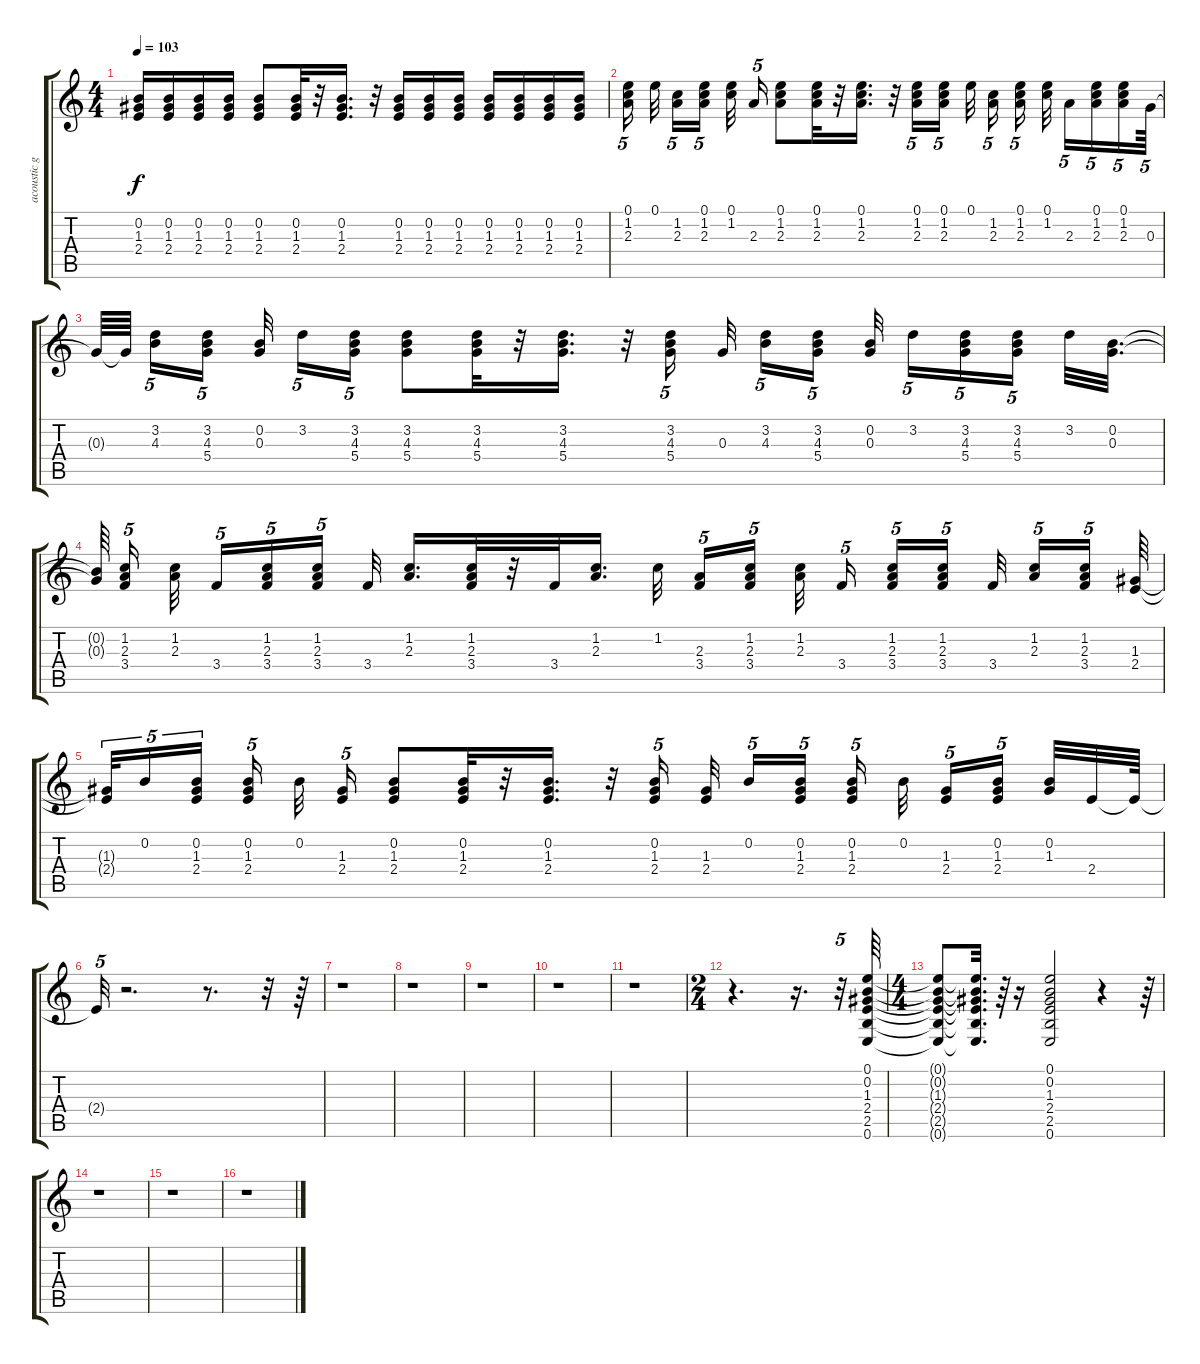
\track ("acoustic guitar" "acoustic g") {instrument acousticguitarsteel}
\staff {score tabs}
\tuning (E4 B3 G3 D3 A2 E2) {hide}
\ts (4 4)
\tempo 103
\clef g2
\ks c
(0.2 1.3 2.4).16{dy f} (0.2 1.3 2.4).16 (0.2 1.3 2.4).16 (0.2 1.3 2.4).16 (0.2 1.3 2.4).8 (0.2 1.3 2.4).32 r.32 (0.2 1.3 2.4).16{d} r.32 (0.2 1.3 2.4).16 (0.2 1.3 2.4).16 (0.2 1.3 2.4).16 (0.2 1.3 2.4).16 (0.2 1.3 2.4).16 (0.2 1.3 2.4).16 (0.2 1.3 2.4).16 |
(0.1 1.2 2.3).16{tu (5 4) beam splitsecondary} 0.1.32{beam splitsecondary} (1.2 2.3).16{tu (5 4)} (0.1 1.2 2.3).16{tu (5 4) beam splitsecondary} (0.1 1.2).32 2.3.16{tu (5 4)} (0.1 1.2 2.3).8 (0.1 1.2 2.3).32 r.32 (0.1 1.2 2.3).16{d} r.32 (0.1 1.2 2.3).16{tu (5 4)} (0.1 1.2 2.3).16{tu (5 4) beam splitsecondary} 0.1.32 (1.2 2.3).16{tu (5 4)} (0.1 1.2 2.3).16{tu (5 4) beam splitsecondary} (0.1 1.2).32{beam splitsecondary} 2.3.16{tu (5 4)} (0.1 1.2 2.3).16{tu (5 4)} (0.1 1.2 2.3).16{tu (5 4)} 0.3.64{tu (5 4)} |
0.3{t}.64 0.3{t}.64{beam splitsecondary} (3.2 4.3).16{tu (5 4)} (3.2 4.3 5.4).16{tu (5 4) beam splitsecondary} (0.2 0.3).32{beam splitsecondary} 3.2.16{tu (5 4)} (3.2 4.3 5.4).16{tu (5 4)} (3.2 4.3 5.4).8 (3.2 4.3 5.4).32 r.32 (3.2 4.3 5.4).16{d} r.32 (3.2 4.3 5.4).16{tu (5 4) beam splitsecondary} 0.3.32{beam splitsecondary} (3.2 4.3).16{tu (5 4)} (3.2 4.3 5.4).16{tu (5 4)} (0.2 0.3).32{beam splitsecondary} 3.2.16{tu (5 4)} (3.2 4.3 5.4).16{tu (5 4)} (3.2 4.3 5.4).16{tu (5 4) beam splitsecondary} 3.2.32 (0.2 0.3).32{d} |
(0.2{t} 0.3{t}).64{beam splitsecondary} (1.2 2.3 3.4).16{tu (5 4) beam splitsecondary} (1.2 2.3).32{beam splitsecondary} 3.4.16{tu (5 4)} (1.2 2.3 3.4).16{tu (5 4)} (1.2 2.3 3.4).16{tu (5 4) beam splitsecondary} 3.4.32 (1.2 2.3).16{d} (1.2 2.3 3.4).32 r.32 3.4.32 (1.2 2.3).16{d} 1.2.32{beam splitsecondary} (2.3 3.4).16{tu (5 4)} (1.2 2.3 3.4).16{tu (5 4) beam splitsecondary} (1.2 2.3).32 3.4.16{tu (5 4)} (1.2 2.3 3.4).16{tu (5 4)} (1.2 2.3 3.4).16{tu (5 4) beam splitsecondary} 3.4.32{beam splitsecondary} (1.2 2.3).16{tu (5 4)} (1.2 2.3 3.4).16{tu (5 4)} (1.3 2.4).64 |
(1.3{t} 2.4{t}).32{tu (5 4)} 0.2.16{tu (5 4)} (0.2 1.3 2.4).16{tu (5 4) beam splitsecondary} (0.2 1.3 2.4).16{tu (5 4) beam splitsecondary} 0.2.32 (1.3 2.4).16{tu (5 4)} (0.2 1.3 2.4).8 (0.2 1.3 2.4).32 r.32 (0.2 1.3 2.4).16{d} r.32 (0.2 1.3 2.4).16{tu (5 4) beam splitsecondary} (1.3 2.4).32{beam splitsecondary} 0.2.16{tu (5 4)} (0.2 1.3 2.4).16{tu (5 4)} (0.2 1.3 2.4).16{tu (5 4) beam splitsecondary} 0.2.32{beam splitsecondary} (1.3 2.4).16{tu (5 4)} (0.2 1.3 2.4).16{tu (5 4) beam splitsecondary} (0.2 1.3).32 2.4.32 2.4{t}.64 |
2.4{t}.32{tu (5 4)} r.2{d} r.8{d} r.32 r.64 |
r.1 |
r.1 |
r.1 |
r.1 |
r.1 |
\ts (2 4)
r.4{d} r.16{d} r.32{tu (5 4)} (0.1 0.2 1.3 2.4 2.5 0.6).64 |
\ts (4 4)
(0.1{t} 0.2{t} 1.3{t} 2.4{t} 2.5{t} 0.6{t}).8 (0.1{t} 0.2{t} 1.3{t} 2.4{t} 2.5{t} 0.6{t}).32{d} r.64 r.16 (0.1 0.2 1.3 2.4 2.5 0.6).2 r.4 r.64 |
r.1 |
r.1 |
r.1
